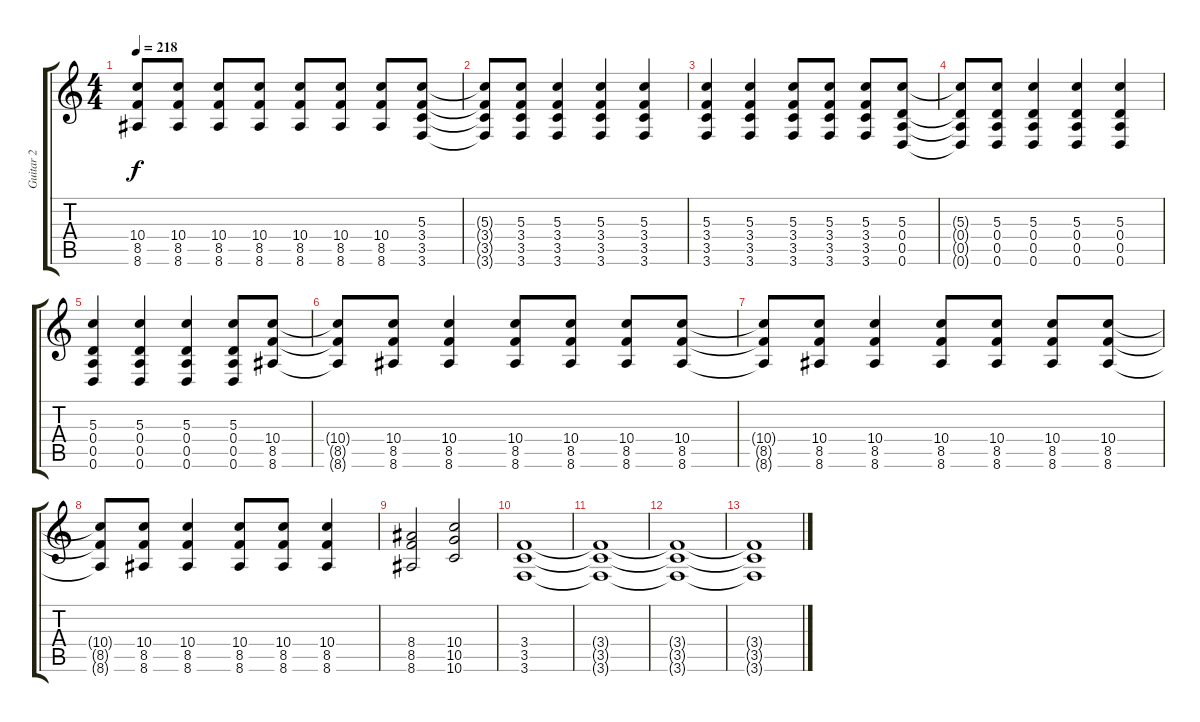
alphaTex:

\track ("Guitar 2" "Guitar 2") {instrument distortionguitar}
\staff {score tabs}
\tuning (E4 B3 G3 D3 A2 D2) {hide}
\ts (4 4)
\tempo 218
\clef g2
\ks c
(10.4{t} 8.5{t} 8.6{t}).8{dy f} (10.4 8.5 8.6).8 (10.4 8.5 8.6).8 (10.4 8.5 8.6).8 (10.4 8.5 8.6).8 (10.4 8.5 8.6).8 (10.4 8.5 8.6).8 (5.3 3.4 3.5 3.6).8 |
(5.3{t} 3.4{t} 3.5{t} 3.6{t}).8 (5.3 3.4 3.5 3.6).8 (5.3 3.4 3.5 3.6).4 (5.3 3.4 3.5 3.6).4 (5.3 3.4 3.5 3.6).4 |
(5.3 3.4 3.5 3.6).4 (5.3 3.4 3.5 3.6).4 (5.3 3.4 3.5 3.6).8 (5.3 3.4 3.5 3.6).8 (5.3 3.4 3.5 3.6).8 (5.3 0.4 0.5 0.6).8 |
(5.3{t} 0.4{t} 0.5{t} 0.6{t}).8 (5.3 0.4 0.5 0.6).8 (5.3 0.4 0.5 0.6).4 (5.3 0.4 0.5 0.6).4 (5.3 0.4 0.5 0.6).4 |
(5.3 0.4 0.5 0.6).4 (5.3 0.4 0.5 0.6).4 (5.3 0.4 0.5 0.6).4 (5.3 0.4 0.5 0.6).8 (10.4 8.5 8.6).8 |
(10.4{t} 8.5{t} 8.6{t}).8 (10.4 8.5 8.6).8 (10.4 8.5 8.6).4 (10.4 8.5 8.6).8 (10.4 8.5 8.6).8 (10.4 8.5 8.6).8 (10.4 8.5 8.6).8 |
(10.4{t} 8.5{t} 8.6{t}).8 (10.4 8.5 8.6).8 (10.4 8.5 8.6).4 (10.4 8.5 8.6).8 (10.4 8.5 8.6).8 (10.4 8.5 8.6).8 (10.4 8.5 8.6).8 |
(10.4{t} 8.5{t} 8.6{t}).8 (10.4 8.5 8.6).8 (10.4 8.5 8.6).4 (10.4 8.5 8.6).8 (10.4 8.5 8.6).8 (10.4 8.5 8.6).4 |
(8.4 8.5 8.6).2 (10.4 10.5 10.6).2 |
(3.4 3.5 3.6).1 |
(3.4{t} 3.5{t} 3.6{t}).1 |
(3.4{t} 3.5{t} 3.6{t}).1 |
(3.4{t} 3.5{t} 3.6{t}).1
